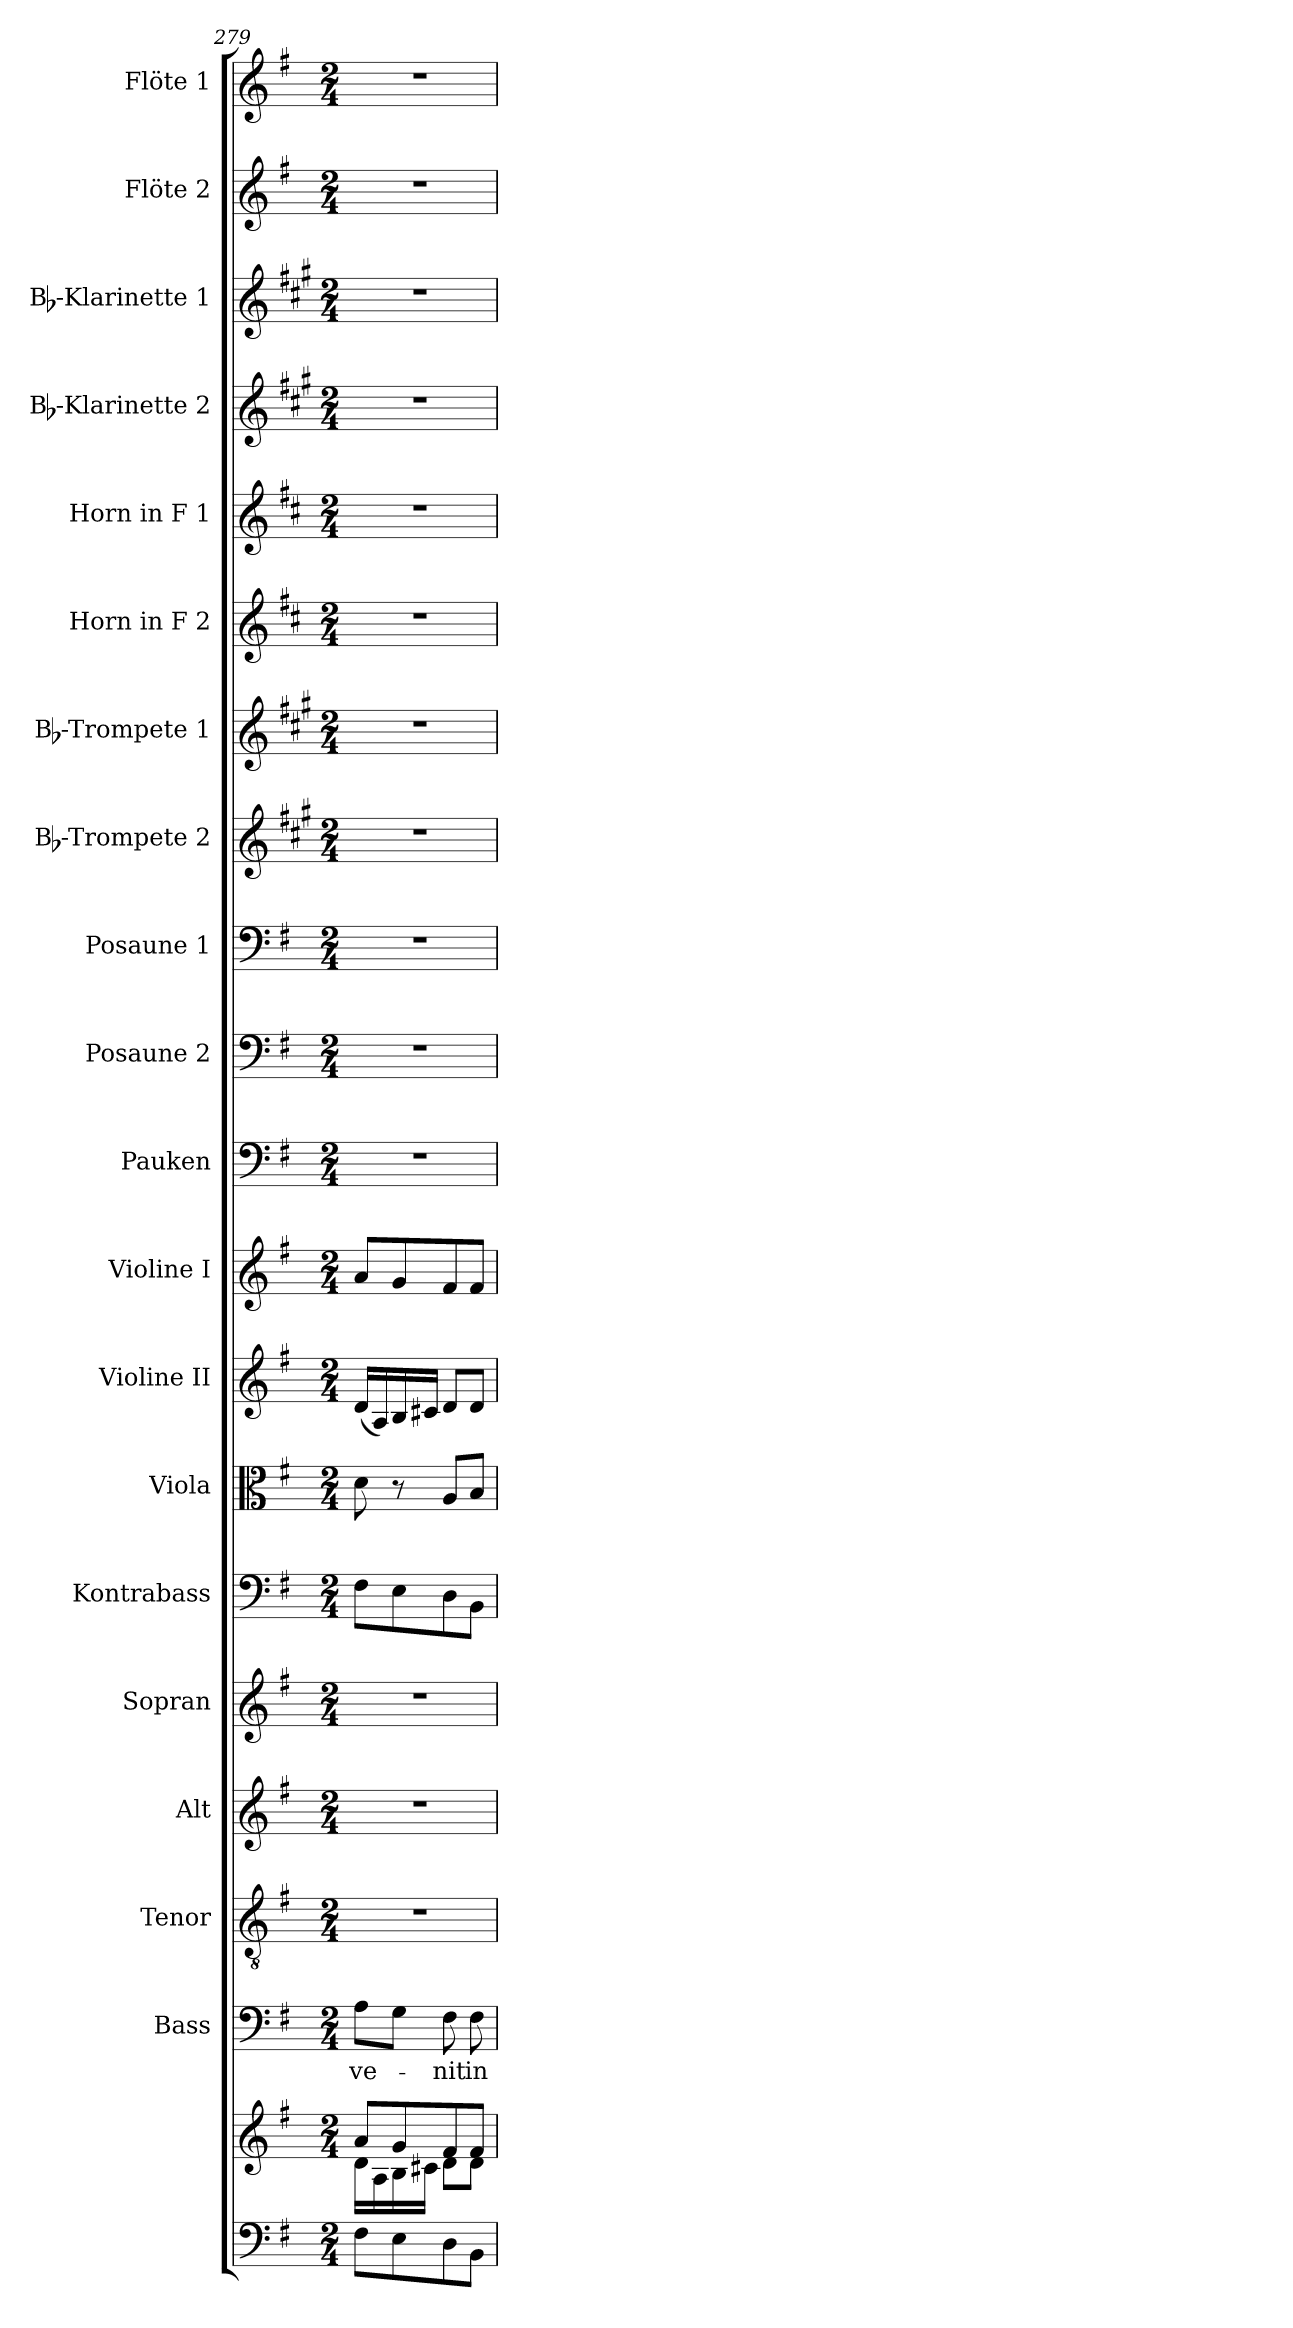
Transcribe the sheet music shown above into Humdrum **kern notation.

**kern	**kern	**kern	**text	**kern	**kern	**kern	**kern	**kern	**kern	**kern	**kern	**kern	**kern	**kern	**kern	**kern	**kern	**kern	**kern	**kern	**kern
*part20	*part20	*part19	*part19	*part18	*part17	*part16	*part15	*part14	*part13	*part12	*part11	*part10	*part9	*part8	*part7	*part6	*part5	*part4	*part3	*part2	*part1
*staff21	*staff20	*staff19	*staff19	*staff18	*staff17	*staff16	*staff15	*staff14	*staff13	*staff12	*staff11	*staff10	*staff9	*staff8	*staff7	*staff6	*staff5	*staff4	*staff3	*staff2	*staff1
*	*	*I"Bass	*	*I"Tenor	*I"Alt	*I"Sopran	*I"Kontrabass	*I"Viola	*I"Violine II	*I"Violine I	*I"Pauken	*I"Posaune 2	*I"Posaune 1	*I"Bb-Trompete 2	*I"Bb-Trompete 1	*I"Horn in F 2	*I"Horn in F 1	*I"Bb-Klarinette 2	*I"Bb-Klarinette 1	*I"Flöte 2	*I"Flöte 1
*	*	*I'B.	*	*I'T.	*I'A.	*I'S.	*I'Kb.	*I'Vla.	*I'Vl. II	*I'Vl. I	*I'Pk.	*I'Pos. 2	*I'Pos. 1	*I'Bb Trp. 2	*I'Bb Trp. 1	*	*	*I'Bb Kl. 2	*I'Bb Kl. 1	*I'Fl. 2	*I'Fl. 1
*clefF4	*clefG2	*clefF4	*	*clefGv2	*clefG2	*clefG2	*clefF4	*clefC3	*clefG2	*clefG2	*clefF4	*clefF4	*clefF4	*clefG2	*clefG2	*clefG2	*clefG2	*clefG2	*clefG2	*clefG2	*clefG2
*	*	*	*	*	*	*	*ITrd7c12	*	*	*	*	*	*	*ITrd1c2	*ITrd1c2	*ITrd4c7	*ITrd4c7	*ITrd1c2	*ITrd1c2	*	*
*k[f#]	*k[f#]	*k[f#]	*	*k[f#]	*k[f#]	*k[f#]	*k[f#]	*k[f#]	*k[f#]	*k[f#]	*k[f#]	*k[f#]	*k[f#]	*k[f#]	*k[f#]	*k[f#]	*k[f#]	*k[f#]	*k[f#]	*k[f#]	*k[f#]
*G:	*G:	*G:	*	*G:	*G:	*G:	*G:	*G:	*G:	*G:	*G:	*G:	*G:	*G:	*G:	*G:	*G:	*G:	*G:	*G:	*G:
*M2/4	*M2/4	*M2/4	*	*M2/4	*M2/4	*M2/4	*M2/4	*M2/4	*M2/4	*M2/4	*M2/4	*M2/4	*M2/4	*M2/4	*M2/4	*M2/4	*M2/4	*M2/4	*M2/4	*M2/4	*M2/4
=279	=279	=279	=279	=279	=279	=279	=279	=279	=279	=279	=279	=279	=279	=279	=279	=279	=279	=279	=279	=279	=279
*	*^	*	*	*	*	*	*	*	*	*	*	*	*	*	*	*	*	*	*	*	*
!	!	!	!	!LO:LY:b	!	!	!	!	!	!	!	!	!	!	!	!	!	!	!	!	!	!
8F#\L	8a/L	16d\LL	8A\L	ve-	2r	2r	2r	8FF#\L	8d\	(<16d/LL	8a/L	2r	2r	2r	2r	2r	2r	2r	2r	2r	2r	2r
.	.	16A\	.	.	.	.	.	.	.	16A/)	.	.	.	.	.	.	.	.	.	.	.	.
8E\	8g/	16B\	8G\J	.	.	.	.	8EE\	8r	16B/	8g/	.	.	.	.	.	.	.	.	.	.	.
.	.	16c#X\JJ	.	.	.	.	.	.	.	16c#X/JJ	.	.	.	.	.	.	.	.	.	.	.	.
!	!	!	!	!LO:LY:b	!	!	!	!	!	!	!	!	!	!	!	!	!	!	!	!	!	!
8D\	8f#/	8d\L	8F#\	-nit	.	.	.	8DD\	8A/L	8d/L	8f#/	.	.	.	.	.	.	.	.	.	.	.
!	!	!	!	!LO:LY:b	!	!	!	!	!	!	!	!	!	!	!	!	!	!	!	!	!	!
8BB\J	8f#/J	8d\J	8F#\	in	.	.	.	8BBB\J	8B/J	8d/J	8f#/J	.	.	.	.	.	.	.	.	.	.	.
*	*v	*v	*	*	*	*	*	*	*	*	*	*	*	*	*	*	*	*	*	*	*	*
=	=	=	=	=	=	=	=	=	=	=	=	=	=	=	=	=	=	=	=	=	=
*-	*-	*-	*-	*-	*-	*-	*-	*-	*-	*-	*-	*-	*-	*-	*-	*-	*-	*-	*-	*-	*-
